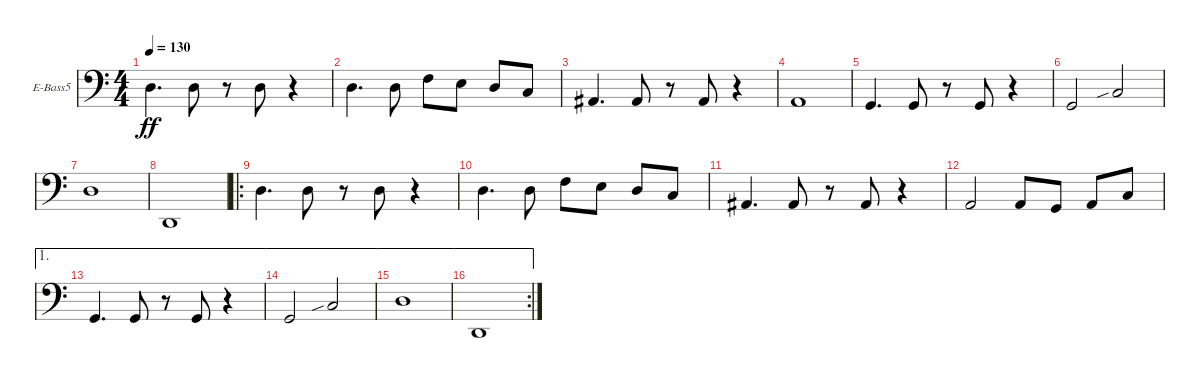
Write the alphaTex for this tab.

\defaultSystemsLayout 4
\bracketExtendMode groupsimilarinstruments
\firstSystemTrackNameOrientation horizontal
\otherSystemsTrackNameOrientation horizontal
\track ("Electric Bass" "E-Bass5") {instrument electricbassfinger}
\staff {score}
\tuning (G2 D2 A1 E1 B0)
\ts (4 4)
\tempo 130
\clef f4
\ks c
0.2.4{d dy ff instrument electricbassfinger} 0.2.8 r.8 0.2.8 r.4 |
0.2.4{d} 0.2.8 3.2.8 2.2.8 0.2.8 3.3.8 |
1.3.4{d} 1.3.8 r.8 1.3.8 r.4 |
0.3.1 |
3.4.4{d} 3.4.8 r.8 3.4.8 r.4 |
3.4.2 3.3{sib}.2 |
0.2.1 |
3.5.1 |
\ro
0.2.4{d} 0.2.8 r.8 0.2.8 r.4 |
0.2.4{d} 0.2.8 3.2.8 2.2.8 0.2.8 3.3.8 |
1.3.4{d} 1.3.8 r.8 1.3.8 r.4 |
0.3.2 0.3.8 3.4.8 0.3.8 3.3.8 |
\ae 1
3.4.4{d} 3.4.8 r.8 3.4.8 r.4 |
\ae 1
3.4.2 3.3{sib}.2 |
\ae 1
0.2.1 |
\ae 1
\rc 2
3.5.1
